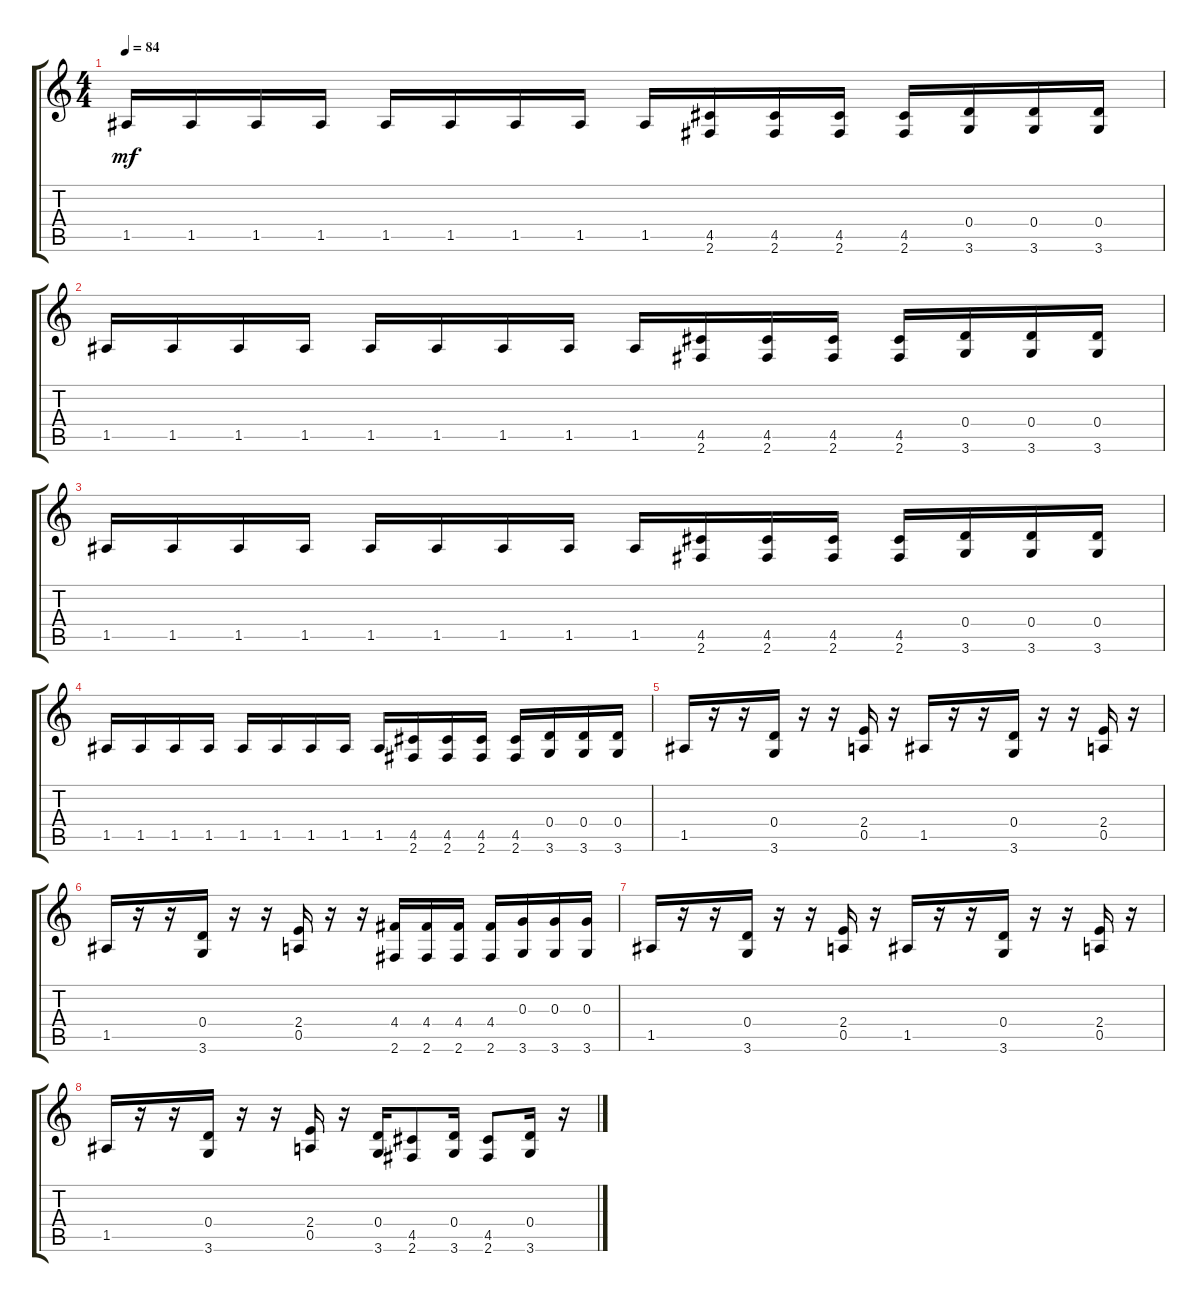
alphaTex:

\track "" {instrument distortionguitar}
\staff {score tabs}
\tuning (E4 B3 G3 D3 A2 E2) {hide}
\ts (4 4)
\tempo 84
\clef g2
\ks c
1.5.16{dy mf} 1.5.16 1.5.16 1.5.16 1.5.16 1.5.16 1.5.16 1.5.16 1.5.16 (4.5 2.6).16 (4.5 2.6).16 (4.5 2.6).16 (4.5 2.6).16 (0.4 3.6).16 (0.4 3.6).16 (0.4 3.6).16 |
1.5.16 1.5.16 1.5.16 1.5.16 1.5.16 1.5.16 1.5.16 1.5.16 1.5.16 (4.5 2.6).16 (4.5 2.6).16 (4.5 2.6).16 (4.5 2.6).16 (0.4 3.6).16 (0.4 3.6).16 (0.4 3.6).16 |
1.5.16 1.5.16 1.5.16 1.5.16 1.5.16 1.5.16 1.5.16 1.5.16 1.5.16 (4.5 2.6).16 (4.5 2.6).16 (4.5 2.6).16 (4.5 2.6).16 (0.4 3.6).16 (0.4 3.6).16 (0.4 3.6).16 |
1.5.16 1.5.16 1.5.16 1.5.16 1.5.16 1.5.16 1.5.16 1.5.16 1.5.16 (4.5 2.6).16 (4.5 2.6).16 (4.5 2.6).16 (4.5 2.6).16 (0.4 3.6).16 (0.4 3.6).16 (0.4 3.6).16 |
1.5.16 r.16 r.16 (0.4 3.6).16 r.16 r.16 (2.4 0.5).16 r.16 1.5.16 r.16 r.16 (0.4 3.6).16 r.16 r.16 (2.4 0.5).16 r.16 |
1.5.16 r.16 r.16 (0.4 3.6).16 r.16 r.16 (2.4 0.5).16 r.16 r.16 (4.4 2.6).16 (4.4 2.6).16 (4.4 2.6).16 (4.4 2.6).16 (0.3 3.6).16 (0.3 3.6).16 (0.3 3.6).16 |
1.5.16 r.16 r.16 (0.4 3.6).16 r.16 r.16 (2.4 0.5).16 r.16 1.5.16 r.16 r.16 (0.4 3.6).16 r.16 r.16 (2.4 0.5).16 r.16 |
1.5.16 r.16 r.16 (0.4 3.6).16 r.16 r.16 (2.4 0.5).16 r.16 (0.4 3.6).16 (4.5 2.6).8 (0.4 3.6).16 (4.5 2.6).8 (0.4 3.6).16 r.16
